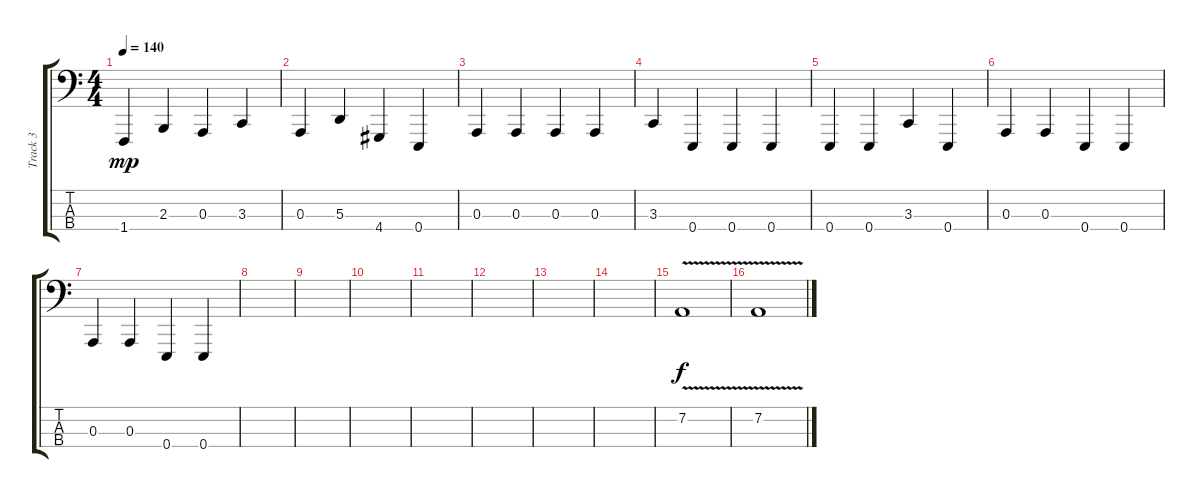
\track ("Track 3" "Track 3") {instrument cello}
\staff {score tabs}
\tuning (G2 D2 A1 E1) {hide}
\ts (4 4)
\tempo 140
\clef f4
\ks c
1.4.4{dy mp} 2.3.4 0.3.4 3.3.4 |
0.3.4 5.3.4 4.4.4 0.4.4 |
0.3.4 0.3.4 0.3.4 0.3.4 |
3.3.4 0.4.4 0.4.4 0.4.4 |
0.4.4 0.4.4 3.3.4 0.4.4 |
0.3.4 0.3.4 0.4.4 0.4.4 |
0.3.4 0.3.4 0.4.4 0.4.4 |
|
|
|
|
|
|
|
7.2{v}.1{dy f} |
7.2{v}.1
